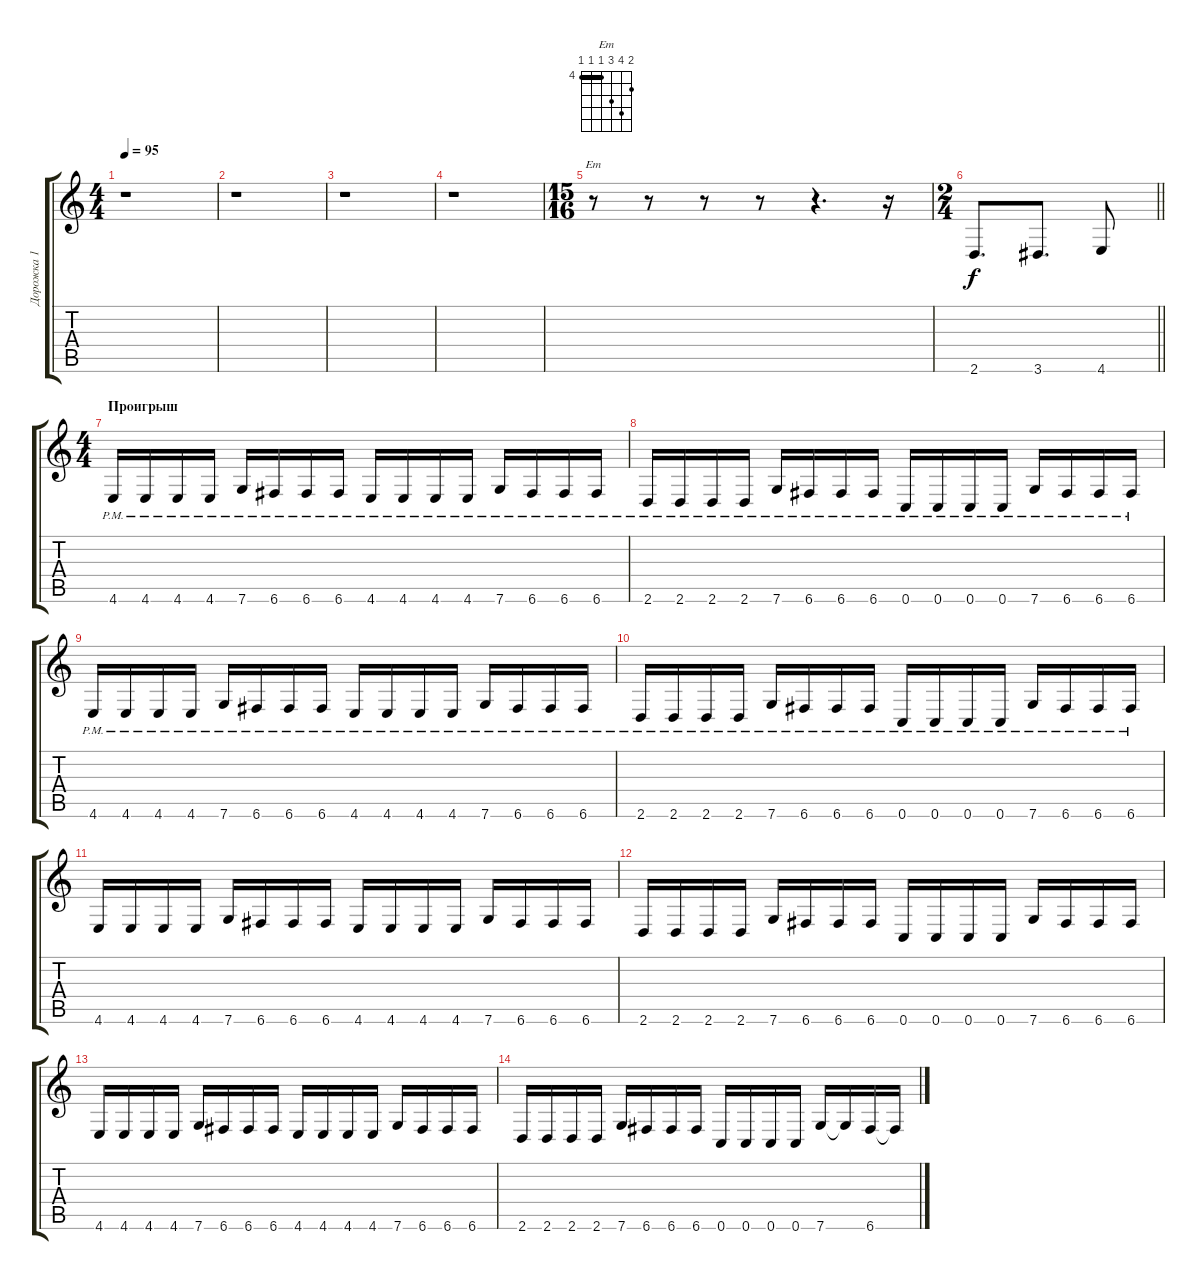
\track ("Дорожка 1" "Дорожка 1") {instrument distortionguitar}
\staff {score tabs}
\tuning (D4 A3 F3 C3 G2 C2) {hide}
\chord ("Em" 5 7 6 4 4 4) {firstfret 4 barre 4}
\ts (4 4)
\tempo 95
\clef g2
\ks c
r.1{dy f} |
r.1 |
r.1 |
r.1 |
\ts (15 16)
r.8{ch "Em"} r.8 r.8 r.8 r.4{d} r.16 |
\ts (2 4)
\barLineRight lightlight
2.6.8{d} 3.6.8{d} 4.6.8 |
\ts (4 4)
\section ("" "Проигрыш")
4.6{pm}.16{volume 16} 4.6{pm}.16 4.6{pm}.16 4.6{pm}.16 7.6{pm}.16 6.6{pm}.16 6.6{pm}.16 6.6{pm}.16 4.6{pm}.16 4.6{pm}.16 4.6{pm}.16 4.6{pm}.16 7.6{pm}.16 6.6{pm}.16 6.6{pm}.16 6.6{pm}.16 |
2.6{pm}.16 2.6{pm}.16 2.6{pm}.16 2.6{pm}.16 7.6{pm}.16 6.6{pm}.16 6.6{pm}.16 6.6{pm}.16 0.6{pm}.16 0.6{pm}.16 0.6{pm}.16 0.6{pm}.16 7.6{pm}.16 6.6{pm}.16 6.6{pm}.16 6.6{pm}.16 |
4.6{pm}.16 4.6{pm}.16 4.6{pm}.16 4.6{pm}.16 7.6{pm}.16 6.6{pm}.16 6.6{pm}.16 6.6{pm}.16 4.6{pm}.16 4.6{pm}.16 4.6{pm}.16 4.6{pm}.16 7.6{pm}.16 6.6{pm}.16 6.6{pm}.16 6.6{pm}.16 |
2.6{pm}.16 2.6{pm}.16 2.6{pm}.16 2.6{pm}.16 7.6{pm}.16 6.6{pm}.16 6.6{pm}.16 6.6{pm}.16 0.6{pm}.16 0.6{pm}.16 0.6{pm}.16 0.6{pm}.16 7.6{pm}.16 6.6{pm}.16 6.6{pm}.16 6.6{pm}.16 |
4.6.16 4.6.16 4.6.16 4.6.16 7.6.16 6.6.16 6.6.16 6.6.16 4.6.16 4.6.16 4.6.16 4.6.16 7.6.16 6.6.16 6.6.16 6.6.16 |
2.6.16 2.6.16 2.6.16 2.6.16 7.6.16 6.6.16 6.6.16 6.6.16 0.6.16 0.6.16 0.6.16 0.6.16 7.6.16 6.6.16 6.6.16 6.6.16 |
4.6.16 4.6.16 4.6.16 4.6.16 7.6.16 6.6.16 6.6.16 6.6.16 4.6.16 4.6.16 4.6.16 4.6.16 7.6.16 6.6.16 6.6.16 6.6.16 |
2.6.16 2.6.16 2.6.16 2.6.16 7.6.16 6.6.16 6.6.16 6.6.16 0.6.16 0.6.16 0.6.16 0.6.16 7.6.16 7.6{t}.16 6.6.16 6.6{t}.16
